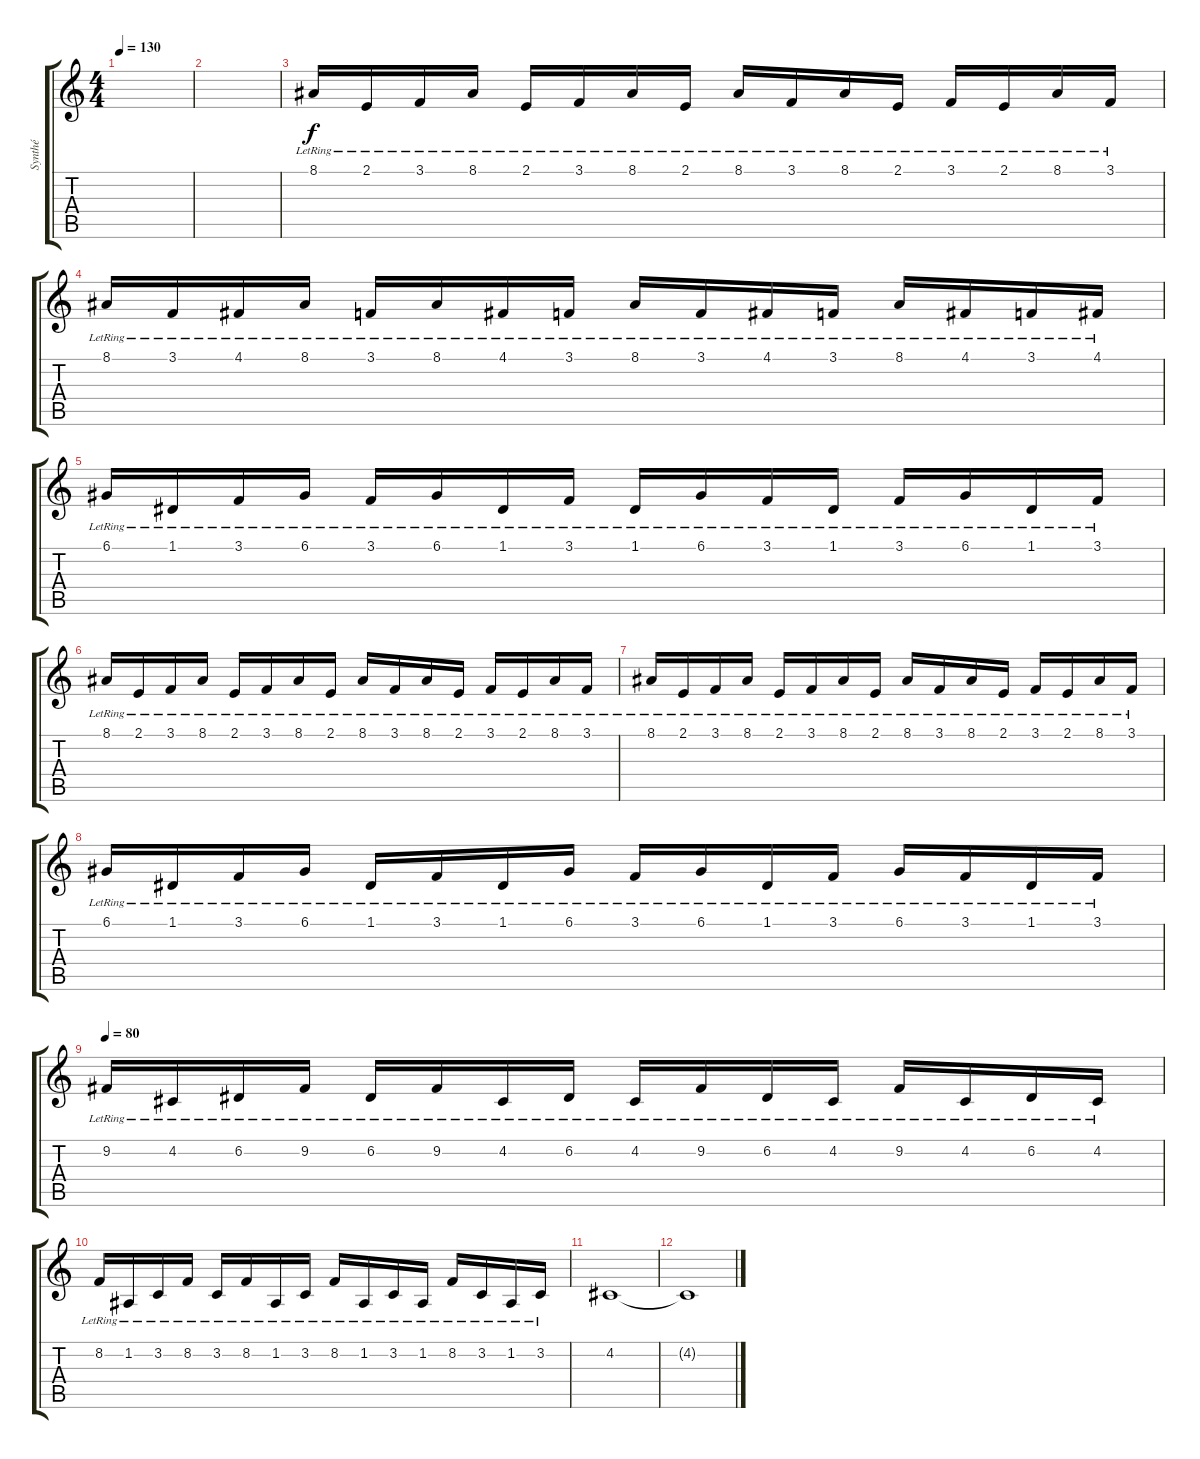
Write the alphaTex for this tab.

\track ("Synthé" "Synthé") {instrument electricpiano1}
\staff {score tabs}
\tuning (D4 A3 F3 C3 G2 C2) {hide}
\ts (4 4)
\tempo 130
\clef g2
\ks c
|
|
8.1{lr}.16 2.1{lr}.16 3.1{lr}.16 8.1{lr}.16 2.1{lr}.16 3.1{lr}.16 8.1{lr}.16 2.1{lr}.16 8.1{lr}.16 3.1{lr}.16 8.1{lr}.16 2.1{lr}.16 3.1{lr}.16 2.1{lr}.16 8.1{lr}.16 3.1{lr}.16 |
8.1{lr}.16 3.1{lr}.16 4.1{lr}.16 8.1{lr}.16 3.1{lr}.16 8.1{lr}.16 4.1{lr}.16 3.1{lr}.16 8.1{lr}.16 3.1{lr}.16 4.1{lr}.16 3.1{lr}.16 8.1{lr}.16 4.1{lr}.16 3.1{lr}.16 4.1{lr}.16 |
6.1{lr}.16 1.1{lr}.16 3.1{lr}.16 6.1{lr}.16 3.1{lr}.16 6.1{lr}.16 1.1{lr}.16 3.1{lr}.16 1.1{lr}.16 6.1{lr}.16 3.1{lr}.16 1.1{lr}.16 3.1{lr}.16 6.1{lr}.16 1.1{lr}.16 3.1{lr}.16 |
8.1{lr}.16 2.1{lr}.16 3.1{lr}.16 8.1{lr}.16 2.1{lr}.16 3.1{lr}.16 8.1{lr}.16 2.1{lr}.16 8.1{lr}.16 3.1{lr}.16 8.1{lr}.16 2.1{lr}.16 3.1{lr}.16 2.1{lr}.16 8.1{lr}.16 3.1{lr}.16 |
8.1{lr}.16 2.1{lr}.16 3.1{lr}.16 8.1{lr}.16 2.1{lr}.16 3.1{lr}.16 8.1{lr}.16 2.1{lr}.16 8.1{lr}.16 3.1{lr}.16 8.1{lr}.16 2.1{lr}.16 3.1{lr}.16 2.1{lr}.16 8.1{lr}.16 3.1{lr}.16 |
6.1{lr}.16 1.1{lr}.16 3.1{lr}.16 6.1{lr}.16 1.1{lr}.16 3.1{lr}.16 1.1{lr}.16 6.1{lr}.16 3.1{lr}.16 6.1{lr}.16 1.1{lr}.16 3.1{lr}.16 6.1{lr}.16 3.1{lr}.16 1.1{lr}.16 3.1{lr}.16 |
\tempo 80
9.2{lr}.16 4.2{lr}.16 6.2{lr}.16 9.2{lr}.16 6.2{lr}.16 9.2{lr}.16 4.2{lr}.16 6.2{lr}.16 4.2{lr}.16 9.2{lr}.16 6.2{lr}.16 4.2{lr}.16 9.2{lr}.16 4.2{lr}.16 6.2{lr}.16 4.2{lr}.16 |
8.2{lr}.16 1.2{lr}.16 3.2{lr}.16 8.2{lr}.16 3.2{lr}.16 8.2{lr}.16 1.2{lr}.16 3.2{lr}.16 8.2{lr}.16 1.2{lr}.16 3.2{lr}.16 1.2{lr}.16 8.2{lr}.16 3.2{lr}.16 1.2{lr}.16 3.2{lr}.16 |
4.2.1 |
4.2{t}.1
